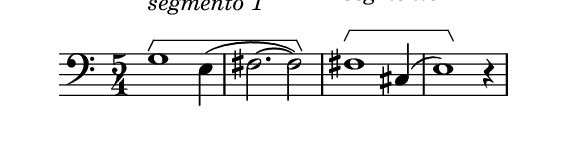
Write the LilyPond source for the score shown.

\version "2.10.33"

\include "../config/lib.ly"

\score {
  \new Staff {
      \time 5/4
      \clef bass
      \relative c' {
        \set Score.currentBarNumber = #1
        \bar ""
        %% #s(5 3 4) - subconjunto de  #s(5 3 4 1 2 0)
        %% procedimentos utilizados: expansão de intervalos e transposição
        \bracketUp
        \override TextScript #'extra-offset = #'( 0 . 2 )
        g1\startGroup^\markup{\italic{segmento 1}} e4(
        fis2.~ fis2)\stopGroup
        fis1\startGroup^\markup{\italic{segmento 2}} cis4(
        e1)\stopGroup r4
      }
    }
  \layout {
    \context {
      \Staff \consists "Horizontal_bracket_engraver"
    }
  }
}
\paper {
  paper-width = 9.6\cm
  paper-height = 3\cm
  line-width = 10.5\cm
  top-margin = -.1\cm
  left-margin = .1\cm
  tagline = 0
  indent = #0
}
